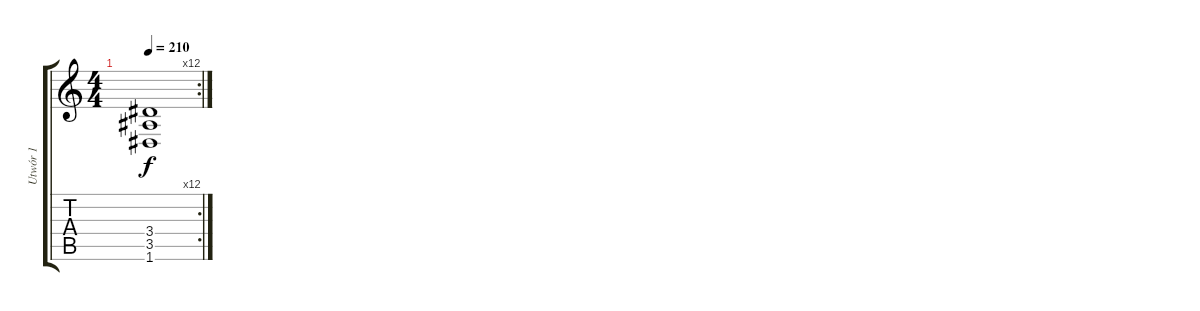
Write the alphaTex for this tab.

\track ("Utwór 1" "Utwór 1") {instrument distortionguitar}
\staff {score tabs}
\tuning (D4 A3 F3 C3 G2 D2) {hide}
\rc 12
\ts (4 4)
\tempo 210
\clef g2
\ks c
(3.4 3.5 1.6).1{dy f}
